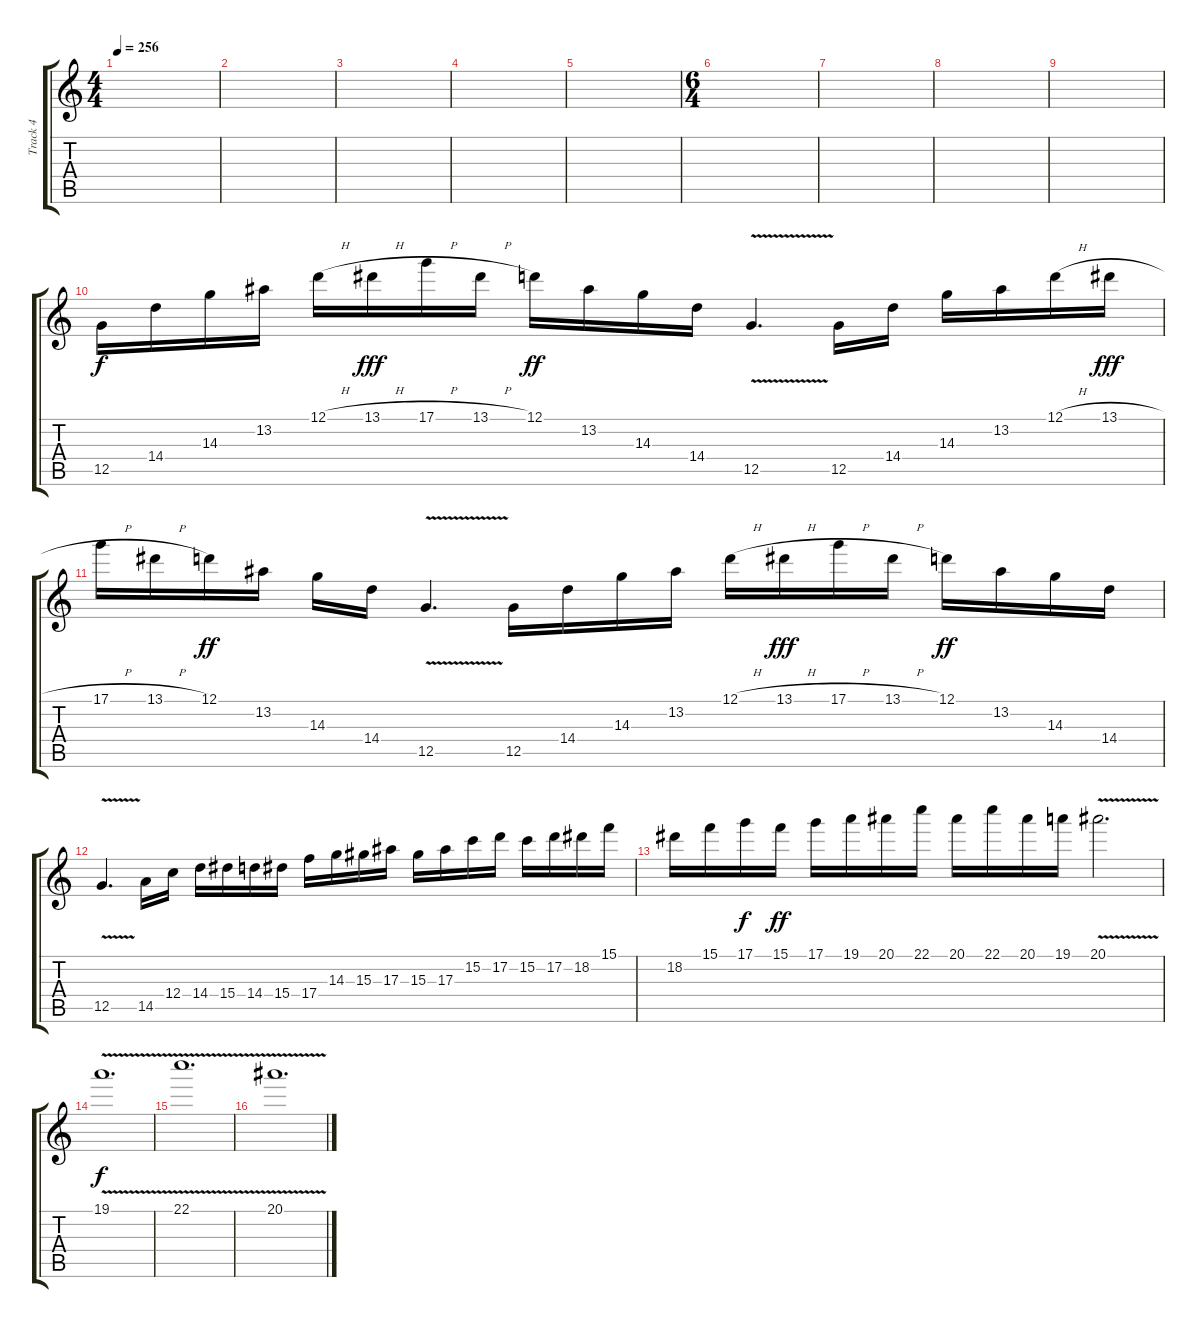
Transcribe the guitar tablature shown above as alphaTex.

\track ("Track 4" "Track 4") {instrument overdrivenguitar}
\staff {score tabs}
\tuning (D4 A3 F3 C3 G2 D2) {hide}
\ts (4 4)
\tempo 256
\clef g2
\ks c
|
|
|
|
|
\ts (6 4)
|
|
|
|
12.5.16 14.4.16 14.3.16 13.2.16 12.1{h}.16 13.1{h}.16{dy fff} 17.1{h}.16 13.1{h}.16 12.1.16{dy ff} 13.2.16 14.3.16 14.4.16 12.5{v}.4{d} 12.5.16 14.4.16 14.3.16 13.2.16 12.1{h}.16 13.1{h}.16{dy fff} |
17.1{h}.16 13.1{h}.16 12.1.16{dy ff} 13.2.16 14.3.16 14.4.16 12.5{v}.4{d} 12.5.16 14.4.16 14.3.16 13.2.16 12.1{h}.16 13.1{h}.16{dy fff} 17.1{h}.16 13.1{h}.16 12.1.16{dy ff} 13.2.16 14.3.16 14.4.16 |
12.5{v}.4{d} 14.5.16 12.4.16 14.4.16 15.4.16 14.4.16 15.4.16 17.4.16 14.3.16 15.3.16 17.3.16 15.3.16 17.3.16 15.2.16 17.2.16 15.2.16 17.2.16 18.2.16 15.1.16 |
18.2.16 15.1.16 17.1.16{dy f} 15.1.16{dy ff} 17.1.16 19.1.16 20.1.16 22.1.16 20.1.16 22.1.16 20.1.16 19.1.16 20.1{v}.2{d} |
19.1{v}.1{d dy f} |
22.1{v}.1{d} |
20.1{v}.1{d}
